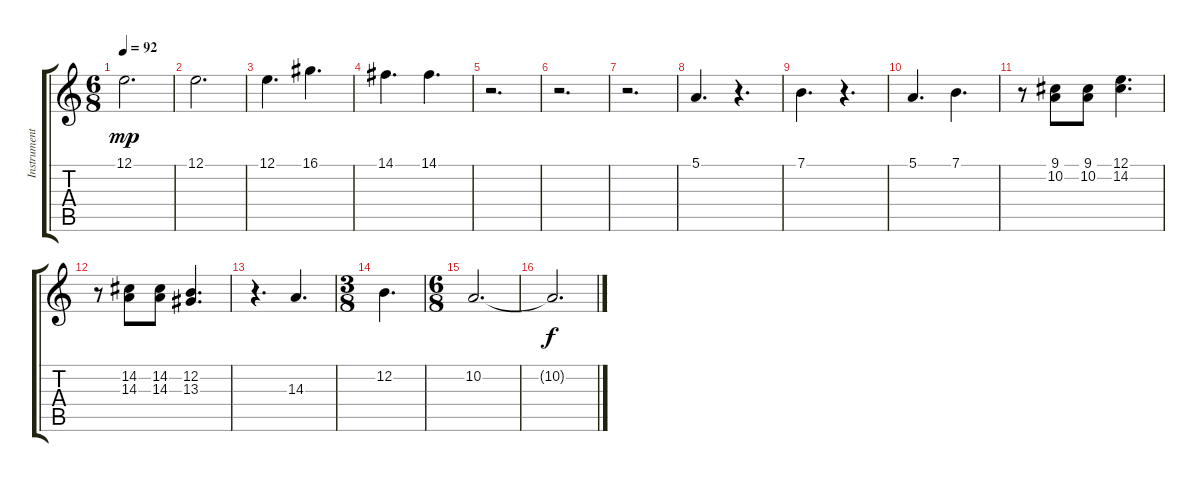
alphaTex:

\track ("Instrument 1" "Instrument") {instrument stringensemble2}
\staff {score tabs}
\tuning (E4 B3 G3 D3 A2 E2) {hide}
\ts (6 8)
\tempo 92
\clef g2
\ks c
12.1.2{d dy mp} |
12.1.2{d} |
12.1.4{d} 16.1.4{d} |
14.1.4{d} 14.1.4{d} |
r.2{d} |
r.2{d} |
r.2{d} |
5.1.4{d} r.4{d} |
7.1.4{d} r.4{d} |
5.1.4{d} 7.1.4{d} |
r.8 (9.1 10.2).8 (9.1 10.2).8 (12.1 14.2).4{d} |
r.8 (14.2 14.3).8 (14.2 14.3).8 (12.2 13.3).4{d} |
r.4{d} 14.3.4{d} |
\ts (3 8)
12.2.4{d} |
\ts (6 8)
10.2.2{d} |
10.2{t}.2{d dy f}
